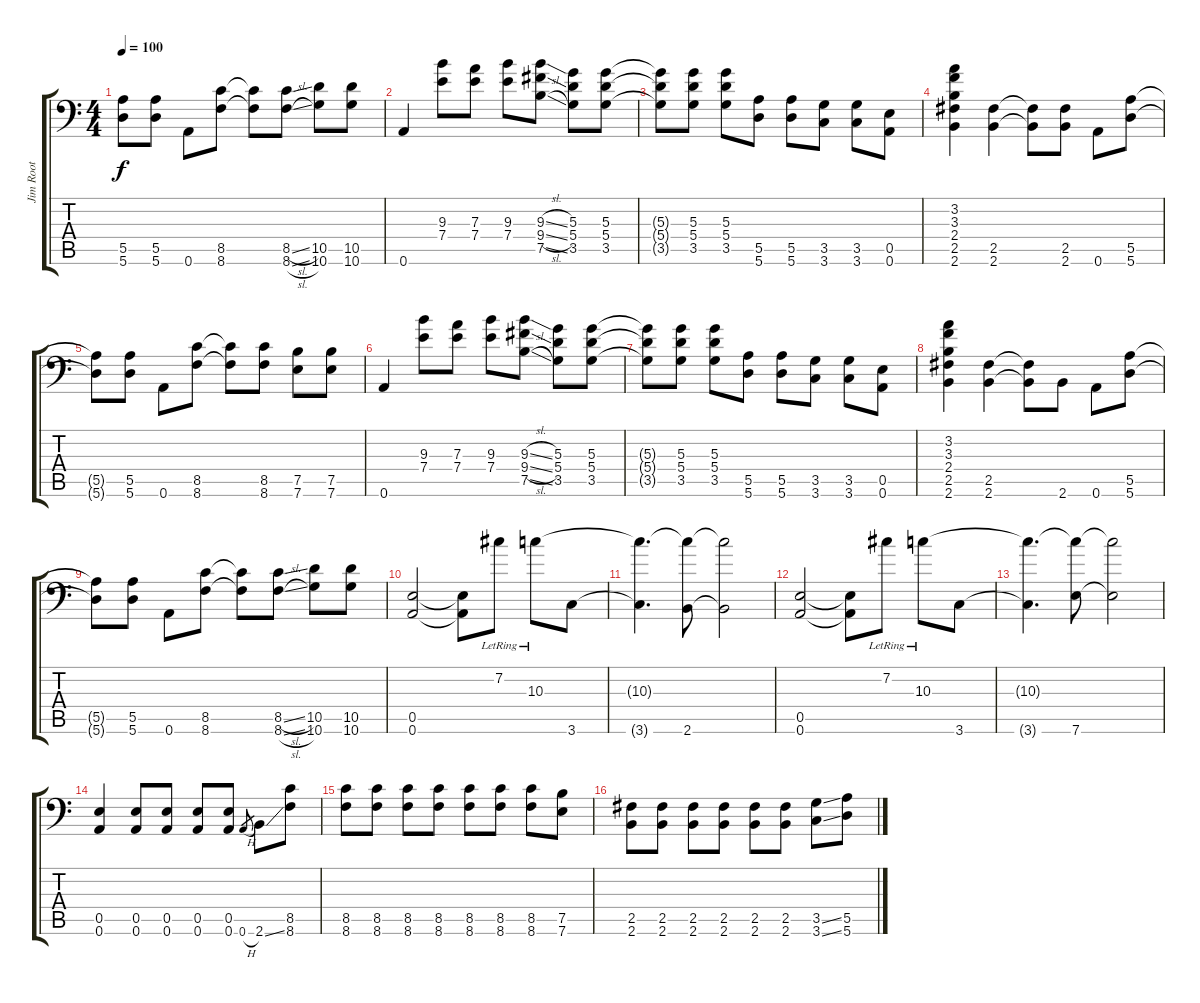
\track ("Jim Root" "Jim Root") {instrument distortionguitar}
\staff {score tabs}
\tuning (B3 Gb3 D3 A2 E2 A1) {hide}
\ts (4 4)
\tempo 100
\clef f4
\ks c
(5.5{t} 5.6{t}).8{dy f} (5.5 5.6).8 0.6.8 (8.5 8.6).8 (8.5{t} 8.6{t}).8 (8.5{sl} 8.6{sl}).8 (10.5 10.6).8 (10.5 10.6).8 |
0.6.4 (9.3 7.4).8 (7.3 7.4).8 (9.3 7.4).8 (9.3{sl} 9.4{sl} 7.5{sl}).8 (5.3 5.4 3.5).8 (5.3 5.4 3.5).8 |
(5.3{t} 5.4{t} 3.5{t}).8 (5.3 5.4 3.5).8 (5.3 5.4 3.5).8 (5.5 5.6).8 (5.5 5.6).8 (3.5 3.6).8 (3.5 3.6).8 (0.5 0.6).8 |
(3.2 3.3 2.4 2.5 2.6).4 (2.5 2.6).4 (2.5{t} 2.6{t}).8 (2.5 2.6).8 0.6.8 (5.5 5.6).8 |
(5.5{t} 5.6{t}).8 (5.5 5.6).8 0.6.8 (8.5 8.6).8 (8.5{t} 8.6{t}).8 (8.5 8.6).8 (7.5 7.6).8 (7.5 7.6).8 |
0.6.4 (9.3 7.4).8 (7.3 7.4).8 (9.3 7.4).8 (9.3{sl} 9.4{sl} 7.5{sl}).8 (5.3 5.4 3.5).8 (5.3 5.4 3.5).8 |
(5.3{t} 5.4{t} 3.5{t}).8 (5.3 5.4 3.5).8 (5.3 5.4 3.5).8 (5.5 5.6).8 (5.5 5.6).8 (3.5 3.6).8 (3.5 3.6).8 (0.5 0.6).8 |
(3.2 3.3 2.4 2.5 2.6).4 (2.5 2.6).4 (2.5{t} 2.6{t}).8 2.6.8 0.6.8 (5.5 5.6).8 |
(5.5{t} 5.6{t}).8 (5.5 5.6).8 0.6.8 (8.5 8.6).8 (8.5{t} 8.6{t}).8 (8.5{sl} 8.6{sl}).8 (10.5 10.6).8 (10.5 10.6).8 |
(0.5 0.6).2 (0.5{t} 0.6{t}).8 7.2{lr}.8 10.3{lr}.8 3.6.8 |
(10.3{t} 3.6{t}).4{d} (10.3{t} 2.6).8 (10.3{t} 2.6{t}).2 |
(0.5 0.6).2 (0.5{t} 0.6{t}).8 7.2{lr}.8 10.3{lr}.8 3.6.8 |
(10.3{t} 3.6{t}).4{d} (10.3{t} 7.6).8 (10.3{t} 7.6{t}).2 |
(0.5 0.6).4 (0.5 0.6).8 (0.5 0.6).8 (0.5 0.6).8 (0.5 0.6).8 0.6{h}.8{gr} 2.6{ss}.8 (8.5 8.6).8 |
(8.5 8.6).8 (8.5 8.6).8 (8.5 8.6).8 (8.5 8.6).8 (8.5 8.6).8 (8.5 8.6).8 (8.5 8.6).8 (7.5 7.6).8 |
(2.5 2.6).8 (2.5 2.6).8 (2.5 2.6).8 (2.5 2.6).8 (2.5 2.6).8 (2.5 2.6).8 (3.5{ss} 3.6{ss}).8 (5.5 5.6).8
